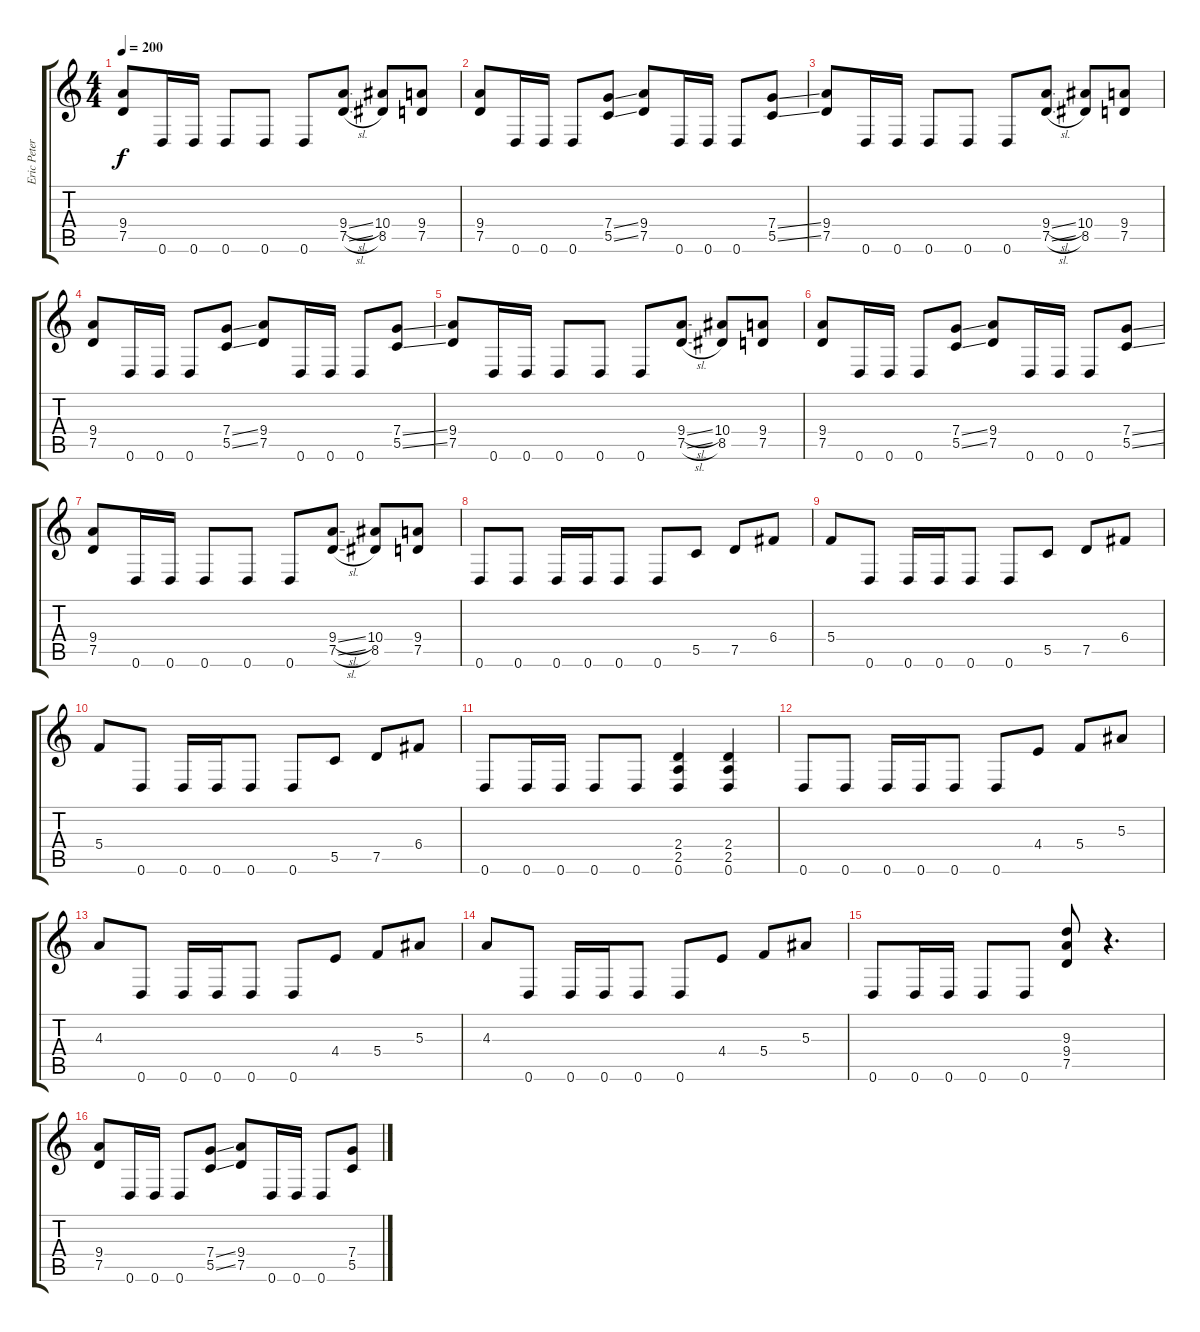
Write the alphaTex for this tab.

\track ("Eric Peterson" "Eric Peter") {instrument overdrivenguitar}
\staff {score tabs}
\tuning (D4 A3 F3 C3 G2 D2) {hide}
\ts (4 4)
\tempo 200
\clef g2
\ks c
(9.4 7.5).8{dy f} 0.6.16 0.6.16 0.6.8 0.6.8 0.6.8 (9.4{sl} 7.5{sl}).8 (10.4 8.5).8 (9.4 7.5).8 |
(9.4 7.5).8 0.6.16 0.6.16 0.6.8 (7.4{ss} 5.5{ss}).8 (9.4 7.5).8 0.6.16 0.6.16 0.6.8 (7.4{ss} 5.5{ss}).8 |
(9.4 7.5).8 0.6.16 0.6.16 0.6.8 0.6.8 0.6.8 (9.4{sl} 7.5{sl}).8 (10.4 8.5).8 (9.4 7.5).8 |
(9.4 7.5).8 0.6.16 0.6.16 0.6.8 (7.4{ss} 5.5{ss}).8 (9.4 7.5).8 0.6.16 0.6.16 0.6.8 (7.4{ss} 5.5{ss}).8 |
(9.4 7.5).8 0.6.16 0.6.16 0.6.8 0.6.8 0.6.8 (9.4{sl} 7.5{sl}).8 (10.4 8.5).8 (9.4 7.5).8 |
(9.4 7.5).8 0.6.16 0.6.16 0.6.8 (7.4{ss} 5.5{ss}).8 (9.4 7.5).8 0.6.16 0.6.16 0.6.8 (7.4{ss} 5.5{ss}).8 |
(9.4 7.5).8 0.6.16 0.6.16 0.6.8 0.6.8 0.6.8 (9.4{sl} 7.5{sl}).8 (10.4 8.5).8 (9.4 7.5).8 |
0.6.8 0.6.8 0.6.16 0.6.16 0.6.8 0.6.8 5.5.8 7.5.8 6.4.8 |
5.4.8 0.6.8 0.6.16 0.6.16 0.6.8 0.6.8 5.5.8 7.5.8 6.4.8 |
5.4.8 0.6.8 0.6.16 0.6.16 0.6.8 0.6.8 5.5.8 7.5.8 6.4.8 |
0.6.8 0.6.16 0.6.16 0.6.8 0.6.8 (2.4 2.5 0.6).4 (2.4 2.5 0.6).4 |
0.6.8 0.6.8 0.6.16 0.6.16 0.6.8 0.6.8 4.4.8 5.4.8 5.3.8 |
4.3.8 0.6.8 0.6.16 0.6.16 0.6.8 0.6.8 4.4.8 5.4.8 5.3.8 |
4.3.8 0.6.8 0.6.16 0.6.16 0.6.8 0.6.8 4.4.8 5.4.8 5.3.8 |
0.6.8 0.6.16 0.6.16 0.6.8 0.6.8 (9.3 9.4 7.5).8 r.4{d} |
(9.4 7.5).8 0.6.16 0.6.16 0.6.8 (7.4{ss} 5.5{ss}).8 (9.4 7.5).8 0.6.16 0.6.16 0.6.8 (7.4{ss} 5.5{ss}).8
